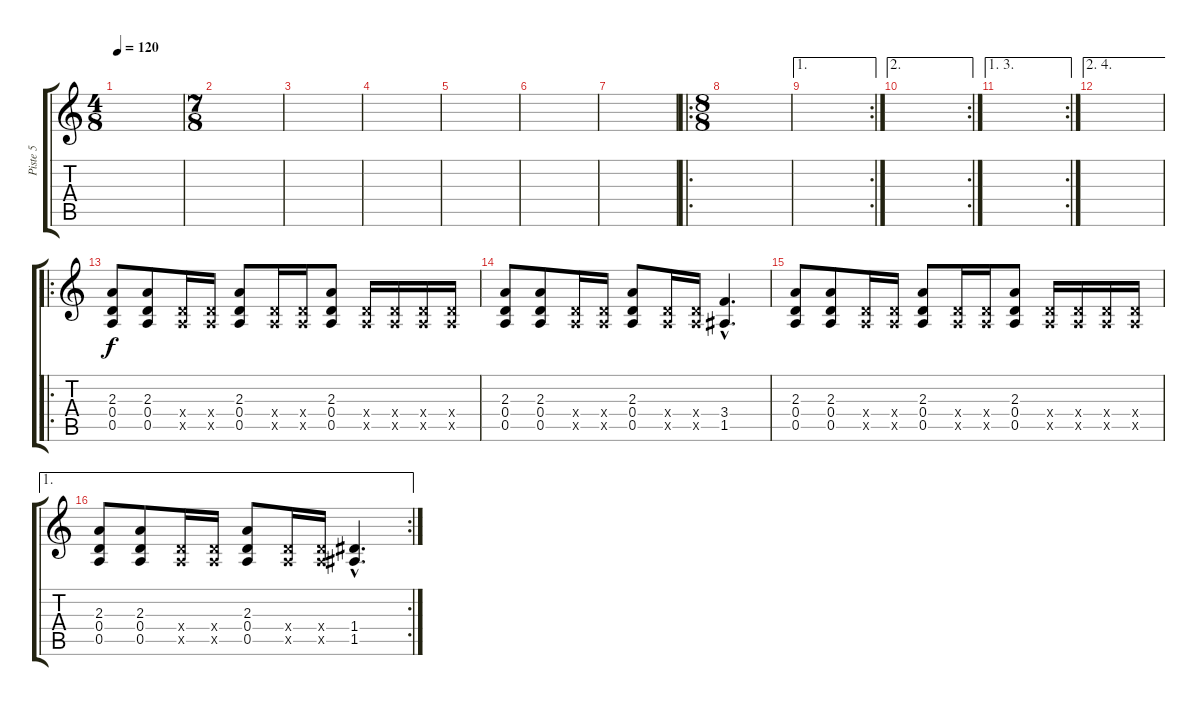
\track ("Piste 5" "Piste 5") {instrument distortionguitar}
\staff {score tabs}
\tuning (E4 B3 G3 D3 A2 E2) {hide}
\ts (4 8)
\tempo 120
\clef g2
\ks c
|
\ts (7 8)
|
|
|
|
|
|
\ro
\ts (8 8)
|
\ae 1
\rc 2
|
\ae 2
\rc 2
|
\ae (1 3)
\rc 2
|
\ae (2 4)
|
\ro
(2.3 0.4 0.5).8 (2.3 0.4 0.5).8 (0.4{x} 0.5{x}).16 (0.4{x} 0.5{x}).16 (2.3 0.4 0.5).8 (0.4{x} 0.5{x}).16 (0.4{x} 0.5{x}).16 (2.3 0.4 0.5).8 (0.4{x} 0.5{x}).16 (0.4{x} 0.5{x}).16 (0.4{x} 0.5{x}).16 (0.4{x} 0.5{x}).16 |
(2.3 0.4 0.5).8 (2.3 0.4 0.5).8 (0.4{x} 0.5{x}).16 (0.4{x} 0.5{x}).16 (2.3 0.4 0.5).8 (0.4{x} 0.5{x}).16 (0.4{x} 0.5{x}).16 (3.4{hac} 1.5{hac}).4{d} |
(2.3 0.4 0.5).8 (2.3 0.4 0.5).8 (0.4{x} 0.5{x}).16 (0.4{x} 0.5{x}).16 (2.3 0.4 0.5).8 (0.4{x} 0.5{x}).16 (0.4{x} 0.5{x}).16 (2.3 0.4 0.5).8 (0.4{x} 0.5{x}).16 (0.4{x} 0.5{x}).16 (0.4{x} 0.5{x}).16 (0.4{x} 0.5{x}).16 |
\ae 1
\rc 2
(2.3 0.4 0.5).8 (2.3 0.4 0.5).8 (0.4{x} 0.5{x}).16 (0.4{x} 0.5{x}).16 (2.3 0.4 0.5).8 (0.4{x} 0.5{x}).16 (0.4{x} 0.5{x}).16 (1.4{hac} 1.5{hac}).4{d}
